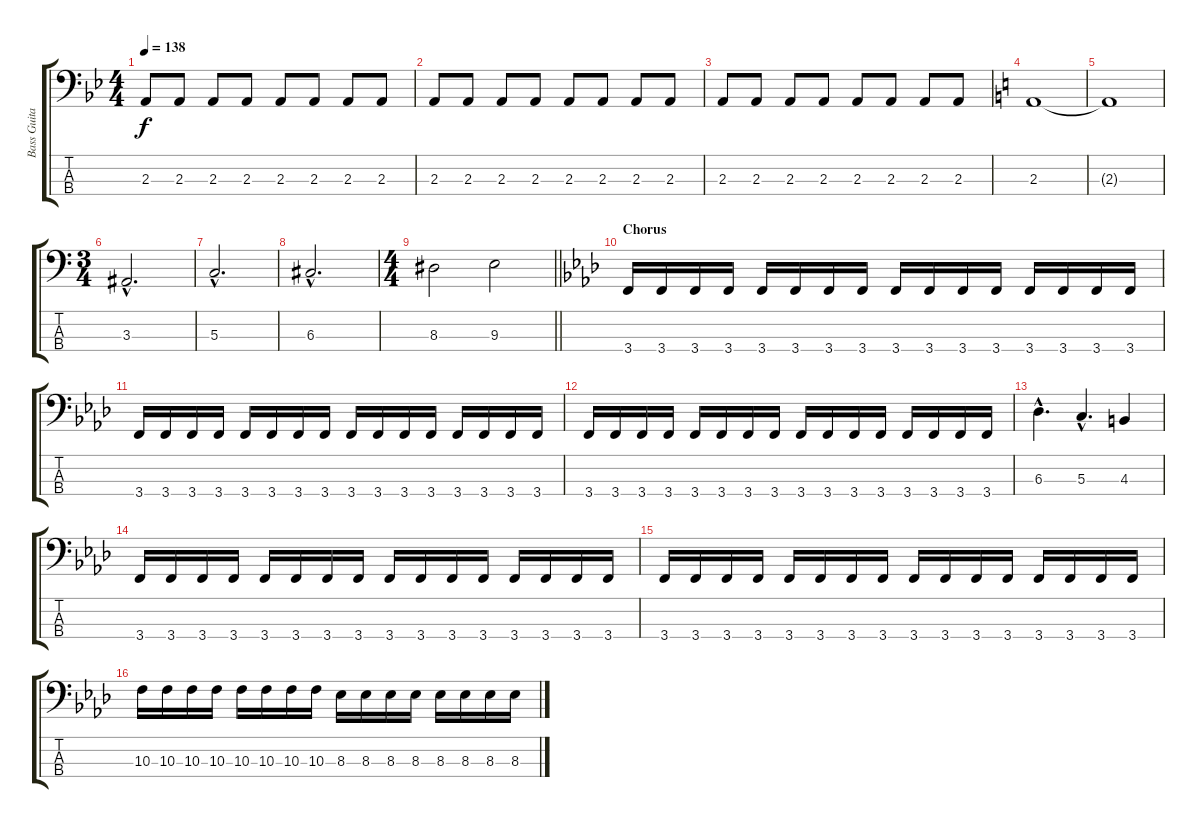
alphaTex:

\track ("Bass Guitar" "Bass Guita") {instrument electricbassfinger}
\staff {score tabs}
\tuning (F2 C2 G1 D1) {hide}
\ts (4 4)
\tempo 138
\clef f4
\ks gminor
2.3.8{dy f} 2.3.8 2.3.8 2.3.8 2.3.8 2.3.8 2.3.8 2.3.8 |
2.3.8 2.3.8 2.3.8 2.3.8 2.3.8 2.3.8 2.3.8 2.3.8 |
2.3.8 2.3.8 2.3.8 2.3.8 2.3.8 2.3.8 2.3.8 2.3.8 |
\ks aminor
2.3.1 |
2.3{t}.1 |
\ts (3 4)
3.3{hac}.2{d} |
5.3{hac}.2{d} |
6.3{hac}.2{d} |
\ts (4 4)
\barLineRight lightlight
8.3.2 9.3.2 |
\section ("" "Chorus")
\ks fminor
3.4.16 3.4.16 3.4.16 3.4.16 3.4.16 3.4.16 3.4.16 3.4.16 3.4.16 3.4.16 3.4.16 3.4.16 3.4.16 3.4.16 3.4.16 3.4.16 |
3.4.16 3.4.16 3.4.16 3.4.16 3.4.16 3.4.16 3.4.16 3.4.16 3.4.16 3.4.16 3.4.16 3.4.16 3.4.16 3.4.16 3.4.16 3.4.16 |
3.4.16 3.4.16 3.4.16 3.4.16 3.4.16 3.4.16 3.4.16 3.4.16 3.4.16 3.4.16 3.4.16 3.4.16 3.4.16 3.4.16 3.4.16 3.4.16 |
6.3{hac}.4{d} 5.3{hac}.4{d} 4.3.4 |
3.4.16 3.4.16 3.4.16 3.4.16 3.4.16 3.4.16 3.4.16 3.4.16 3.4.16 3.4.16 3.4.16 3.4.16 3.4.16 3.4.16 3.4.16 3.4.16 |
3.4.16 3.4.16 3.4.16 3.4.16 3.4.16 3.4.16 3.4.16 3.4.16 3.4.16 3.4.16 3.4.16 3.4.16 3.4.16 3.4.16 3.4.16 3.4.16 |
10.3.16 10.3.16 10.3.16 10.3.16 10.3.16 10.3.16 10.3.16 10.3.16 8.3.16 8.3.16 8.3.16 8.3.16 8.3.16 8.3.16 8.3.16 8.3.16
